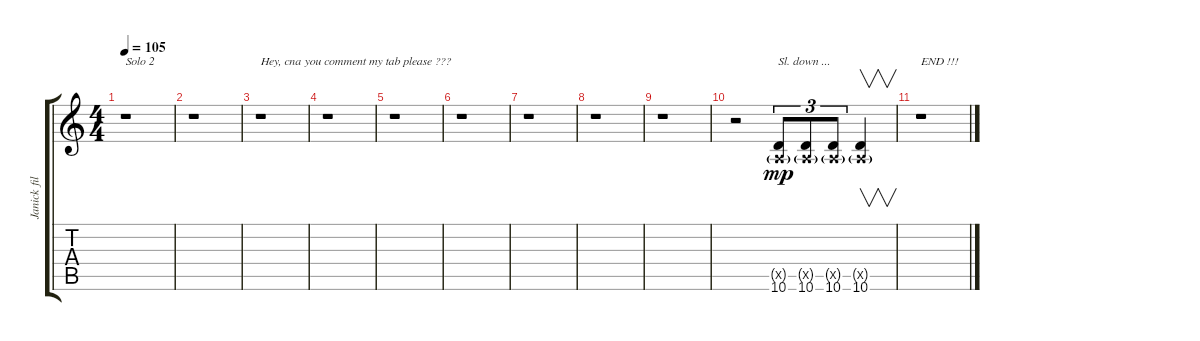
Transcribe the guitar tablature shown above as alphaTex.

\track ("Janick fills" "Janick fil") {instrument distortionguitar}
\staff {score tabs}
\tuning (E4 B3 G3 D3 A2 E2) {hide}
\ts (4 4)
\tempo 105
\clef g2
\ks c
r.1{txt "Solo 2" dy f} |
r.1 |
r.1{txt "Hey, cna you comment my tab please ???"} |
r.1 |
r.1 |
r.1 |
r.1 |
r.1 |
r.1 |
r.2 (0.5{g x} 10.6).8{tu (3 2) txt "Sl. down ..." dy mp} (0.5{g x} 10.6).8{tu (3 2)} (0.5{g x} 10.6).8{tu (3 2)} (0.5{g x} 10.6).4{v} |
r.1{txt "END !!!"}
